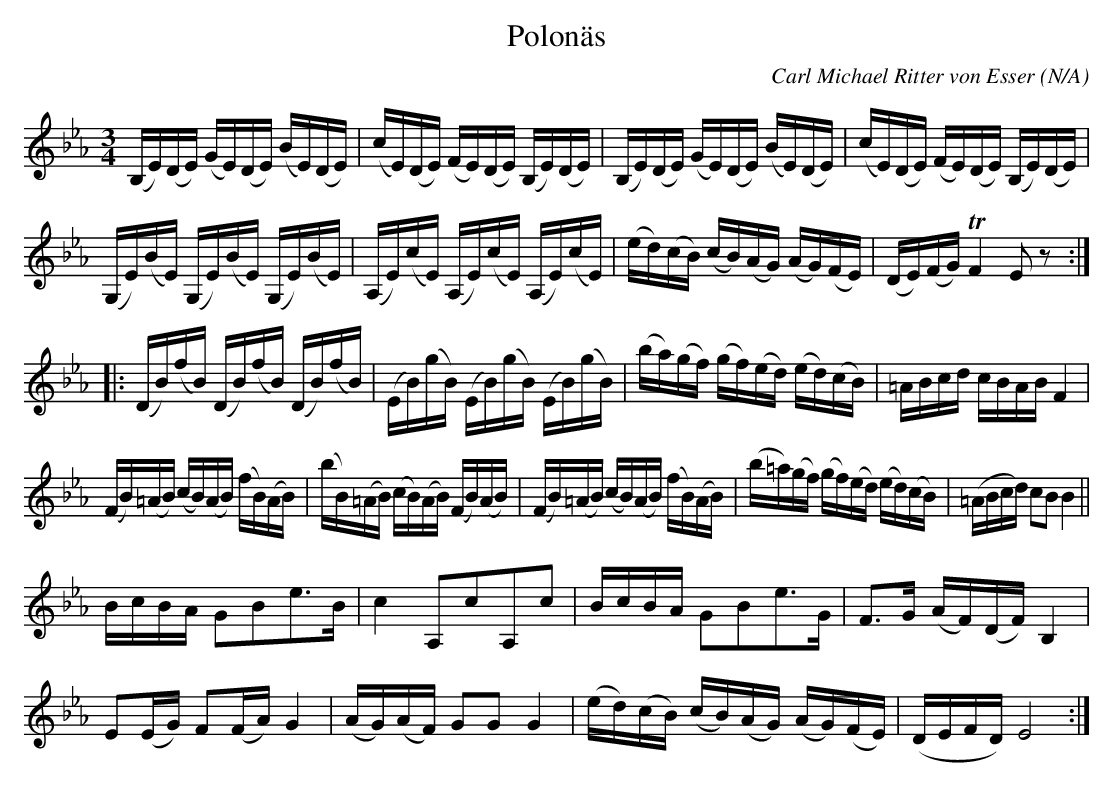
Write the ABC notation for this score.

X:1
T:Polonäs
C:Carl Michael Ritter von Esser
O:N/A
M:3/4
L:1/16
K:Eb
 (B,E)(DE) (GE)(DE) (BE)(DE) |(cE)(DE) (FE)(DE) (B,E)(DE) | (B,E)(DE) (GE)(DE) (BE)(DE) |(cE)(DE) (FE)(DE) (B,E)(DE)|
(G,E)(BE) (G,E)(BE) (G,E)(BE)| (A,E)(cE) (A,E)(cE) (A,E)(cE)| (ed)(cB) (cB)(AG) (AG)(FE)| (DE)(FG)TF4 E2z2  :|
|:(DB)(fB) (DB)(fB) (DB)(fB)| (EB)(gB) (EB)(gB) (EB)(gB)|(ba)(gf) (gf)(ed) (ed)(cB)| =ABcd cBAB F4|
(FB)(=AB) (cB)(AB) (fB)(AB)| (bB)(=AB) (cB)(AB) (FB)(AB)| (FB)(=AB) (cB)(AB) (fB)(AB)| (b=a)(gf) (gf)(ed) (ed)(cB)| (=ABcd) c2B2B4||
BcBA G2B2e3B| c4 A,2c2A,2c2| BcBA G2B2e3G| F3G (AF)(DF) B,4|
E2(EG) F2(FA) G4| (AG)(AF) G2G2 G4 | (ed)(cB) (cB)(AG) (AG)(FE)|(DEFD)E8:|
